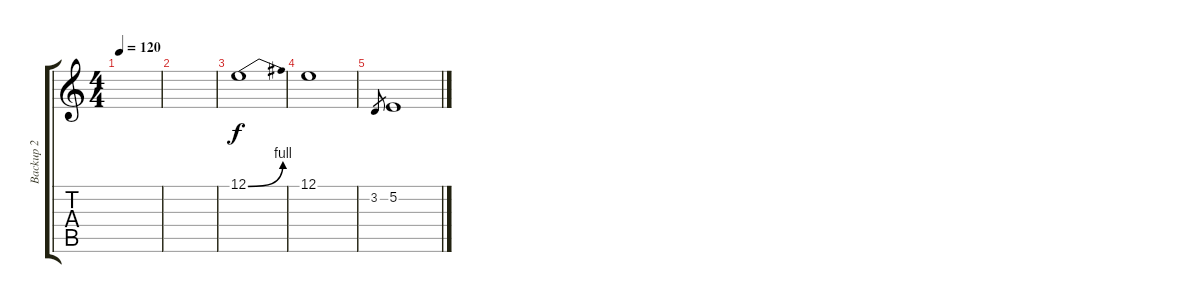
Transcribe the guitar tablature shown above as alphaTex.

\track ("Backup 2" "Backup 2") {instrument voiceoohs}
\staff {score tabs}
\tuning (E4 B3 G3 D3 A2 E2) {hide}
\ts (4 4)
\tempo 120
\clef g2
\ks c
|
|
12.1{be (bend 0 0 60 4)}.1{instrument trumpet} |
12.1.1 |
3.2.8{gr} 5.2.1{volume 0 instrument distortionguitar}
